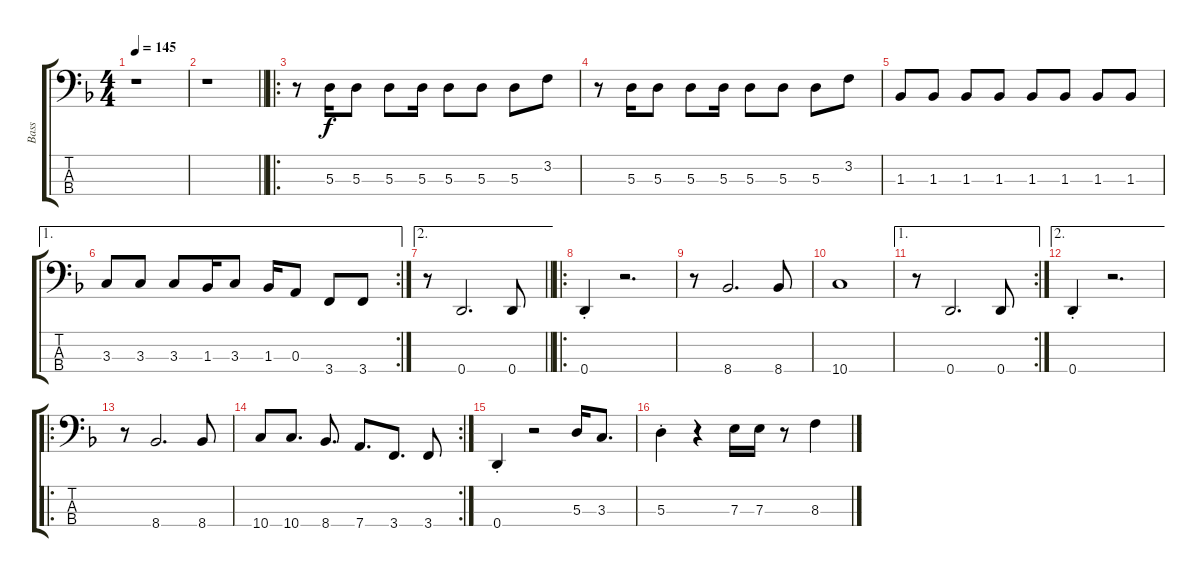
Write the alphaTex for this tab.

\track ("Bass" "Bass") {instrument electricbassfinger}
\staff {score tabs}
\tuning (G2 D2 A1 D1) {hide}
\ts (4 4)
\tempo 145
\clef f4
\ks f
r.1{dy f} |
\barLineRight lightlight
r.1 |
\ro
r.8 5.3.16 5.3.8 5.3.8 5.3.16 5.3.8 5.3.8 5.3.8 3.2.8 |
r.8 5.3.16 5.3.8 5.3.8 5.3.16 5.3.8 5.3.8 5.3.8 3.2.8 |
1.3.8 1.3.8 1.3.8 1.3.8 1.3.8 1.3.8 1.3.8 1.3.8 |
\ae 1
\rc 2
3.3.8 3.3.8 3.3.8 1.3.16 3.3.8 1.3.16 0.3.8 3.4.8 3.4.8 |
\ae 2
\barLineRight lightlight
r.8 0.4.2{d} 0.4.8 |
\ro
0.4{st}.4 r.2{d} |
r.8 8.4.2{d} 8.4.8 |
10.4.1 |
\ae 1
\rc 2
r.8 0.4.2{d} 0.4.8 |
\ae 2
0.4{st}.4 r.2{d} |
\ro
r.8 8.4.2{d} 8.4.8 |
\rc 2
10.4.8 10.4.8{d} 8.4.8{d} 7.4.8{d} 3.4.8{d} 3.4.8 |
0.4{st}.4 r.2 5.3.16 3.3.8{d} |
5.3{st}.4 r.4 7.3.16 7.3.16 r.8 8.3.4
